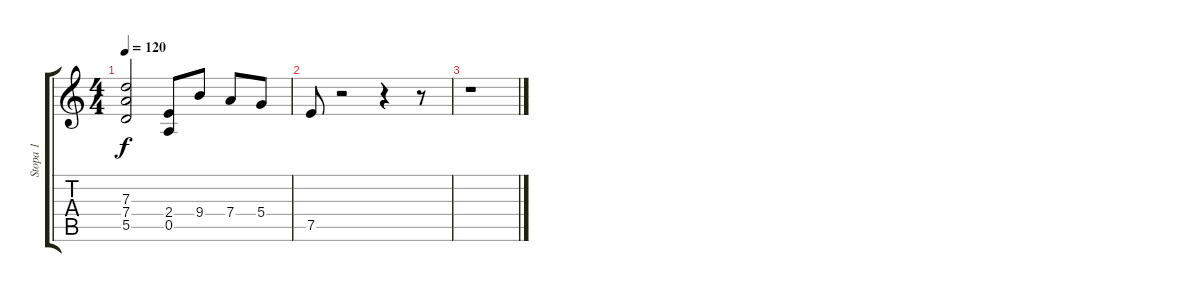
\track ("Stopa 1" "Stopa 1") {instrument overdrivenguitar}
\staff {score tabs}
\tuning (E4 B3 G3 D3 A2 E2) {hide}
\ts (4 4)
\tempo 120
\clef g2
\ks c
(7.3 7.4 5.5).2{dy f} (2.4 0.5).8 9.4.8 7.4.8 5.4.8 |
7.5.8 r.2 r.4 r.8 |
r.1
